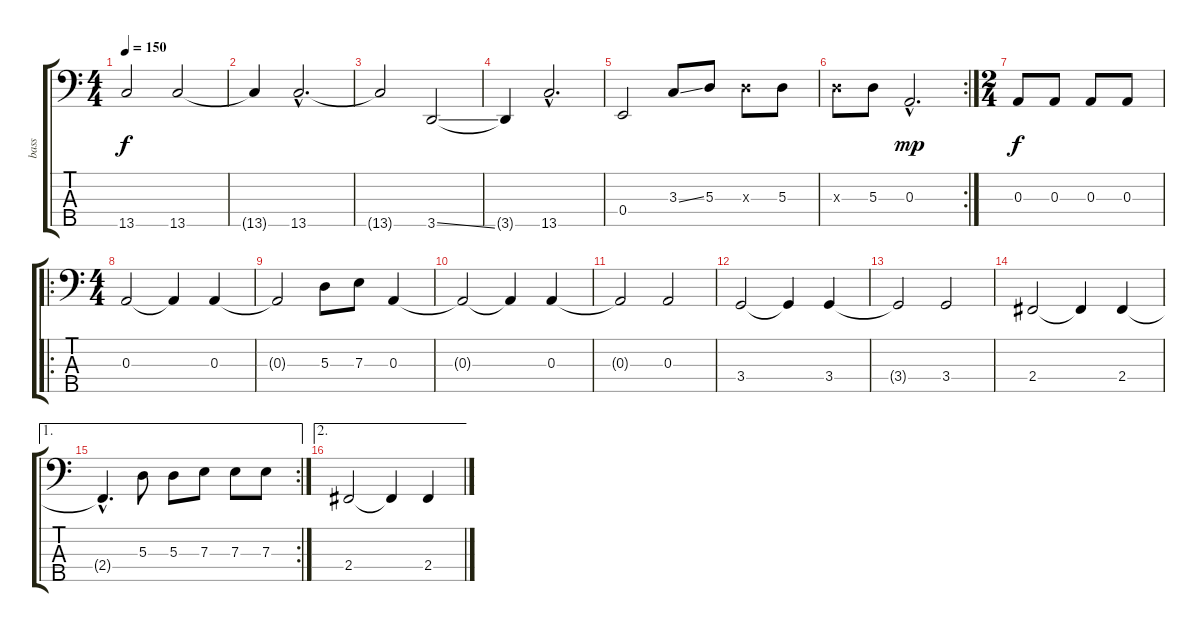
\track ("bass" "bass") {instrument fretlessbass}
\staff {score tabs}
\tuning (G2 D2 A1 E1 B0) {hide}
\ts (4 4)
\tempo 150
\clef f4
\ks c
13.5{t}.2{dy f} 13.5.2 |
13.5{t}.4 13.5{hac}.2{d} |
13.5{t}.2 3.5{ss}.2 |
3.5{t}.4 13.5{hac}.2{d} |
0.4.2 3.3{ss}.8 5.3.8 5.3{x}.8 5.3.8 |
\rc 2
5.3{x}.8 5.3.8 0.3{hac}.2{d dy mp} |
\ts (2 4)
0.3.8{dy f} 0.3.8 0.3.8 0.3.8 |
\ro
\ts (4 4)
0.3.2{instrument electricbassfinger} 0.3{t}.4 0.3.4 |
0.3{t}.2 5.3.8 7.3.8 0.3.4 |
0.3{t}.2 0.3{t}.4 0.3.4 |
0.3{t}.2 0.3.2 |
3.4.2 3.4{t}.4 3.4.4 |
3.4{t}.2 3.4.2 |
2.4.2 2.4{t}.4 2.4.4 |
\ae 1
\rc 2
2.4{hac t}.4{d} 5.3.8 5.3.8 7.3.8 7.3.8 7.3.8 |
\ae 2
2.4.2 2.4{t}.4 2.4.4
